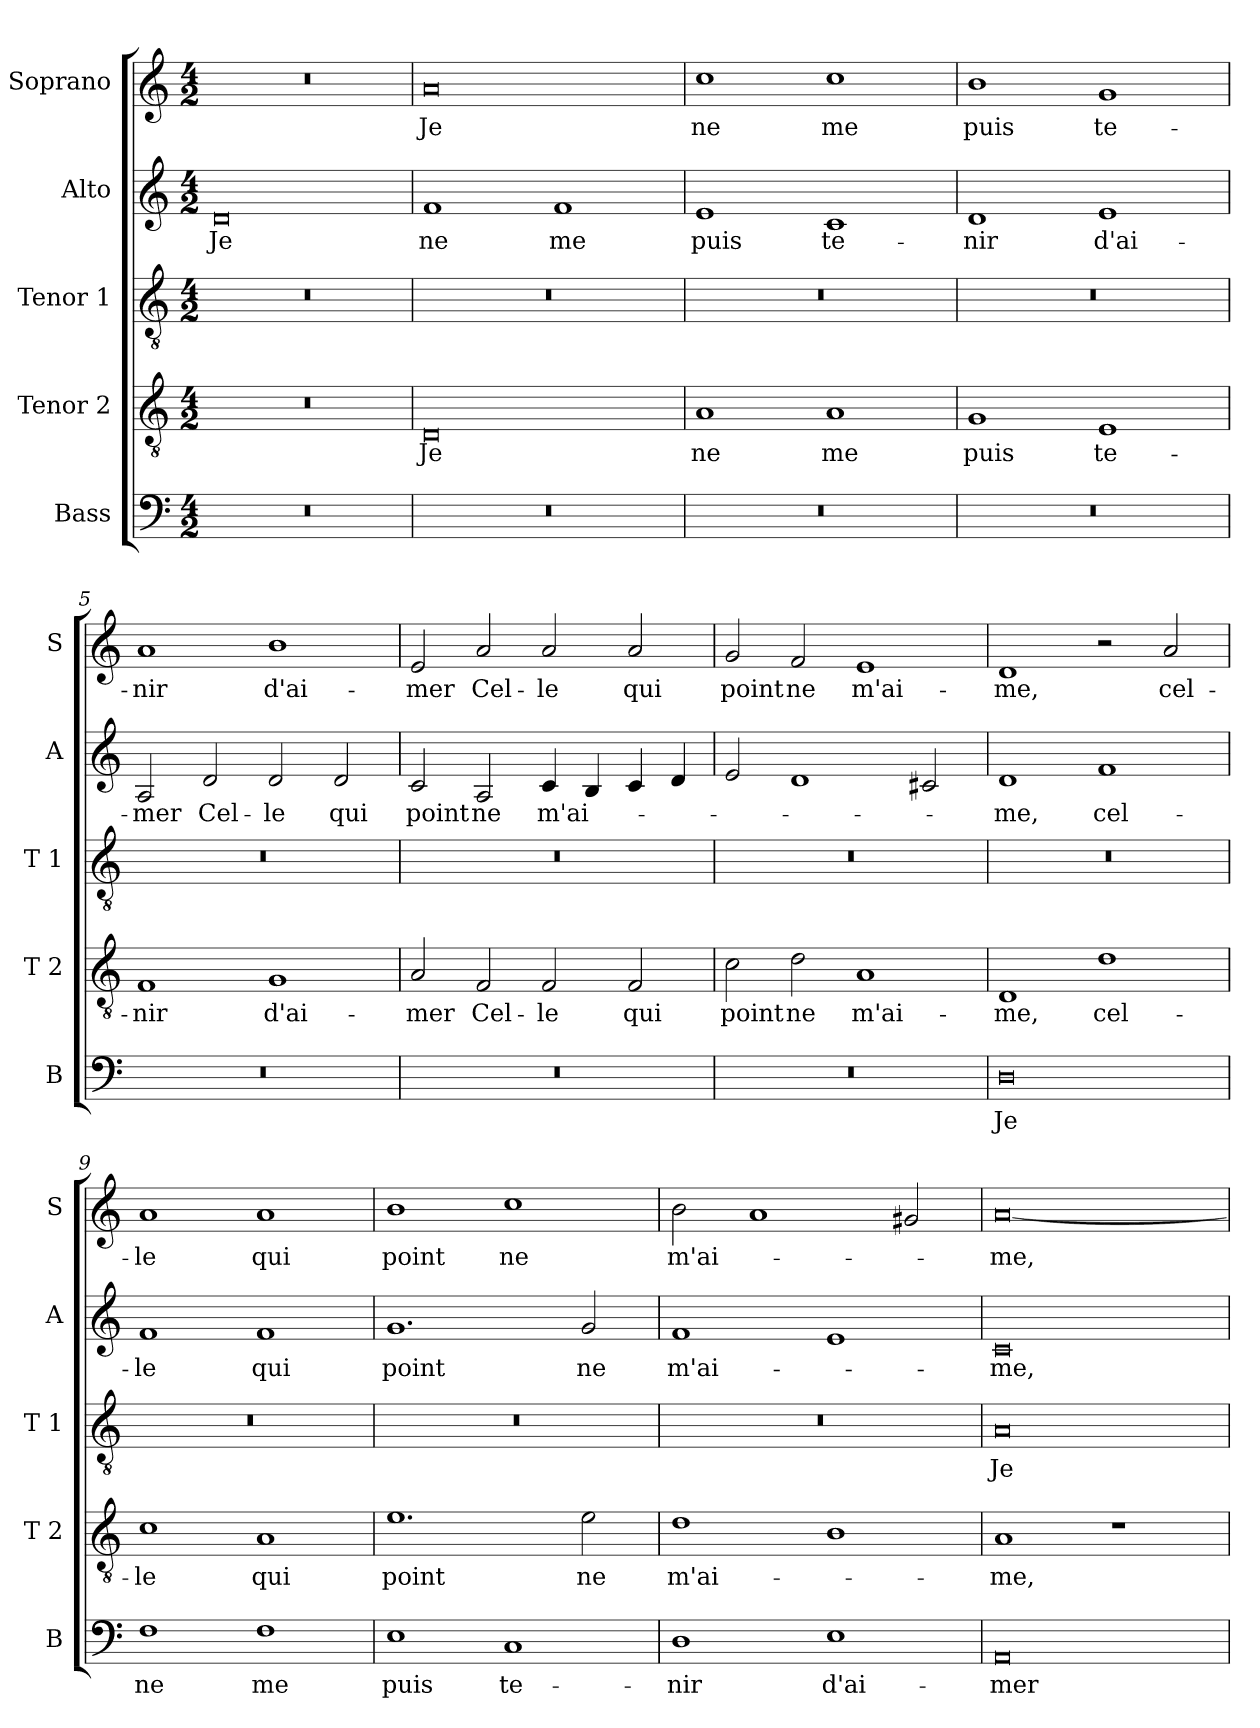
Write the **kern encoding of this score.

**kern	**text	**kern	**text	**kern	**text	**kern	**text	**kern	**text
*part5	*part5	*part4	*part4	*part3	*part3	*part2	*part2	*part1	*part1
*staff5	*staff5	*staff4	*staff4	*staff3	*staff3	*staff2	*staff2	*staff1	*staff1
*I"Bass	*	*I"Tenor 2	*	*I"Tenor 1	*	*I"Alto	*	*I"Soprano	*
*I'B	*	*I'T 2	*	*I'T 1	*	*I'A	*	*I'S	*
*clefF4	*	*clefGv2	*	*clefGv2	*	*clefG2	*	*clefG2	*
*k[]	*	*k[]	*	*k[]	*	*k[]	*	*k[]	*
*M4/2	*	*M4/2	*	*M4/2	*	*M4/2	*	*M4/2	*
*MM180	*	*MM180	*	*MM180	*	*MM180	*	*MM180	*
=1	=1	=1	=1	=1	=1	=1	=1	=1	=1
!	!	!	!	!	!	!	!LO:LY:b	!	!
0r	.	0r	.	0r	.	0d	Je	0r	.
=2	=2	=2	=2	=2	=2	=2	=2	=2	=2
!	!	!	!LO:LY:b	!	!	!	!LO:LY:b	!	!LO:LY:b
0r	.	0D	Je	0r	.	1f	ne	0a	Je
!	!	!	!	!	!	!	!LO:LY:b	!	!
.	.	.	.	.	.	1f	me	.	.
=3	=3	=3	=3	=3	=3	=3	=3	=3	=3
!	!	!	!LO:LY:b	!	!	!	!LO:LY:b	!	!LO:LY:b
0r	.	1A	ne	0r	.	1e	puis	1cc	ne
!	!	!	!LO:LY:b	!	!	!	!LO:LY:b	!	!LO:LY:b
.	.	1A	me	.	.	1c	te-	1cc	me
=4	=4	=4	=4	=4	=4	=4	=4	=4	=4
!	!	!	!LO:LY:b	!	!	!	!LO:LY:b	!	!LO:LY:b
0r	.	1G	puis	0r	.	1d	-nir	1b	puis
!	!	!	!LO:LY:b	!	!	!	!LO:LY:b	!	!LO:LY:b
.	.	1E	te-	.	.	1e	d'ai-	1g	te-
=5	=5	=5	=5	=5	=5	=5	=5	=5	=5
!	!	!	!LO:LY:b	!	!	!	!LO:LY:b	!	!LO:LY:b
0r	.	1F	-nir	0r	.	2A/	-mer	1a	-nir
!	!	!	!	!	!	!	!LO:LY:b	!	!
.	.	.	.	.	.	2d/	Cel-	.	.
!	!	!	!LO:LY:b	!	!	!	!LO:LY:b	!	!LO:LY:b
.	.	1G	d'ai-	.	.	2d/	-le	1b	d'ai-
!	!	!	!	!	!	!	!LO:LY:b	!	!
.	.	.	.	.	.	2d/	qui	.	.
=6	=6	=6	=6	=6	=6	=6	=6	=6	=6
!	!	!	!LO:LY:b	!	!	!	!LO:LY:b	!	!LO:LY:b
0r	.	2A/	-mer	0r	.	2c/	point	2e/	-mer
!	!	!	!LO:LY:b	!	!	!	!LO:LY:b	!	!LO:LY:b
.	.	2F/	Cel-	.	.	2A/	ne	2a/	Cel-
!	!	!	!LO:LY:b	!	!	!	!LO:LY:b	!	!LO:LY:b
.	.	2F/	-le	.	.	4c/	m'ai-	2a/	-le
.	.	.	.	.	.	4B/	.	.	.
!	!	!	!LO:LY:b	!	!	!	!	!	!LO:LY:b
.	.	2F/	qui	.	.	4c/	.	2a/	qui
.	.	.	.	.	.	4d/	.	.	.
!!LO:LB:g=z
=7	=7	=7	=7	=7	=7	=7	=7	=7	=7
!	!	!	!LO:LY:b	!	!	!	!	!	!LO:LY:b
0r	.	2c\	point	0r	.	2e/	.	2g/	point
!	!	!	!LO:LY:b	!	!	!	!	!	!LO:LY:b
.	.	2d\	ne	.	.	1d	.	2f/	ne
!	!	!	!LO:LY:b	!	!	!	!	!	!LO:LY:b
.	.	1A	m'ai-	.	.	.	.	1e	m'ai-
.	.	.	.	.	.	2c#X/	.	.	.
=8	=8	=8	=8	=8	=8	=8	=8	=8	=8
!	!LO:LY:b	!	!LO:LY:b	!	!	!	!LO:LY:b	!	!LO:LY:b
0D	Je	1D	-me,	0r	.	1d	-me,	1d	-me,
!	!	!	!LO:LY:b	!	!	!	!LO:LY:b	!	!
.	.	1d	cel-	.	.	1f	cel-	2r	.
!	!	!	!	!	!	!	!	!	!LO:LY:b
.	.	.	.	.	.	.	.	2a/	cel-
=9	=9	=9	=9	=9	=9	=9	=9	=9	=9
!	!LO:LY:b	!	!LO:LY:b	!	!	!	!LO:LY:b	!	!LO:LY:b
1F	ne	1c	-le	0r	.	1f	-le	1a	-le
!	!LO:LY:b	!	!LO:LY:b	!	!	!	!LO:LY:b	!	!LO:LY:b
1F	me	1A	qui	.	.	1f	qui	1a	qui
=10	=10	=10	=10	=10	=10	=10	=10	=10	=10
!	!LO:LY:b	!	!LO:LY:b	!	!	!	!LO:LY:b	!	!LO:LY:b
1E	puis	1.e	point	0r	.	1.g	point	1b	point
!	!LO:LY:b	!	!	!	!	!	!	!	!LO:LY:b
1C	te-	.	.	.	.	.	.	1cc	ne
!	!	!	!LO:LY:b	!	!	!	!LO:LY:b	!	!
.	.	2e\	ne	.	.	2g/	ne	.	.
=11	=11	=11	=11	=11	=11	=11	=11	=11	=11
!	!LO:LY:b	!	!LO:LY:b	!	!	!	!LO:LY:b	!	!LO:LY:b
1D	-nir	1d	m'ai-	0r	.	1f	m'ai-	2b\	m'ai-
.	.	.	.	.	.	.	.	1a	.
!	!LO:LY:b	!	!	!	!	!	!	!	!
1E	d'ai-	1B	.	.	.	1e	.	.	.
.	.	.	.	.	.	.	.	2g#X/	.
=12	=12	=12	=12	=12	=12	=12	=12	=12	=12
!	!LO:LY:b	!	!LO:LY:b	!	!LO:LY:b	!	!LO:LY:b	!	!LO:LY:b
0AA	-mer	1A	-me,	0A	Je	0c	-me,	[0a	-me,
.	.	1r	.	.	.	.	.	.	.
=	=	=	=	=	=	=	=	=	=
*-	*-	*-	*-	*-	*-	*-	*-	*-	*-
